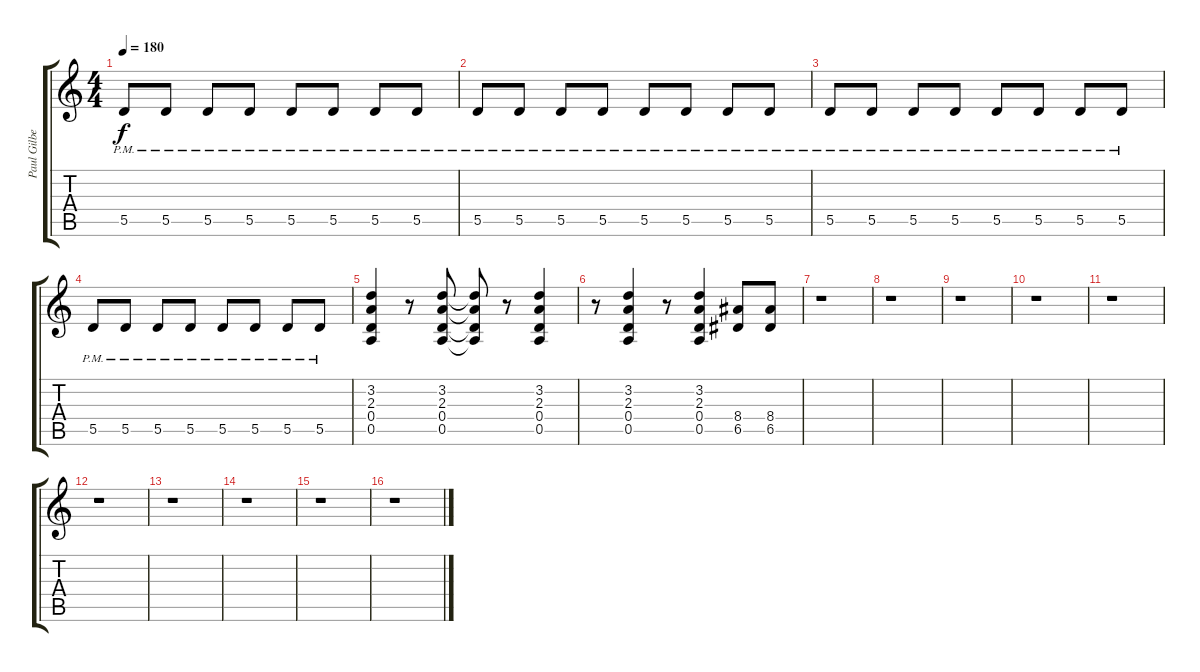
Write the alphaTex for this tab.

\track ("Paul Gilbert 2" "Paul Gilbe") {instrument overdrivenguitar}
\staff {score tabs}
\tuning (E4 B3 G3 D3 A2 E2) {hide}
\ts (4 4)
\tempo 180
\clef g2
\ks c
5.5{pm}.8{dy f} 5.5{pm}.8 5.5{pm}.8 5.5{pm}.8 5.5{pm}.8 5.5{pm}.8 5.5{pm}.8 5.5{pm}.8 |
5.5{pm}.8 5.5{pm}.8 5.5{pm}.8 5.5{pm}.8 5.5{pm}.8 5.5{pm}.8 5.5{pm}.8 5.5{pm}.8 |
5.5{pm}.8 5.5{pm}.8 5.5{pm}.8 5.5{pm}.8 5.5{pm}.8 5.5{pm}.8 5.5{pm}.8 5.5{pm}.8 |
5.5{pm}.8 5.5{pm}.8 5.5{pm}.8 5.5{pm}.8 5.5{pm}.8 5.5{pm}.8 5.5{pm}.8 5.5{pm}.8 |
(3.2 2.3 0.4 0.5).4 r.8 (3.2 2.3 0.4 0.5).8 (3.2{t} 2.3{t} 0.4{t} 0.5{t}).8 r.8 (3.2 2.3 0.4 0.5).4 |
r.8 (3.2 2.3 0.4 0.5).4 r.8 (3.2 2.3 0.4 0.5).4 (8.4 6.5).8 (8.4 6.5).8 |
r.1 |
r.1 |
r.1 |
r.1 |
r.1 |
r.1 |
r.1 |
r.1 |
r.1 |
r.1
